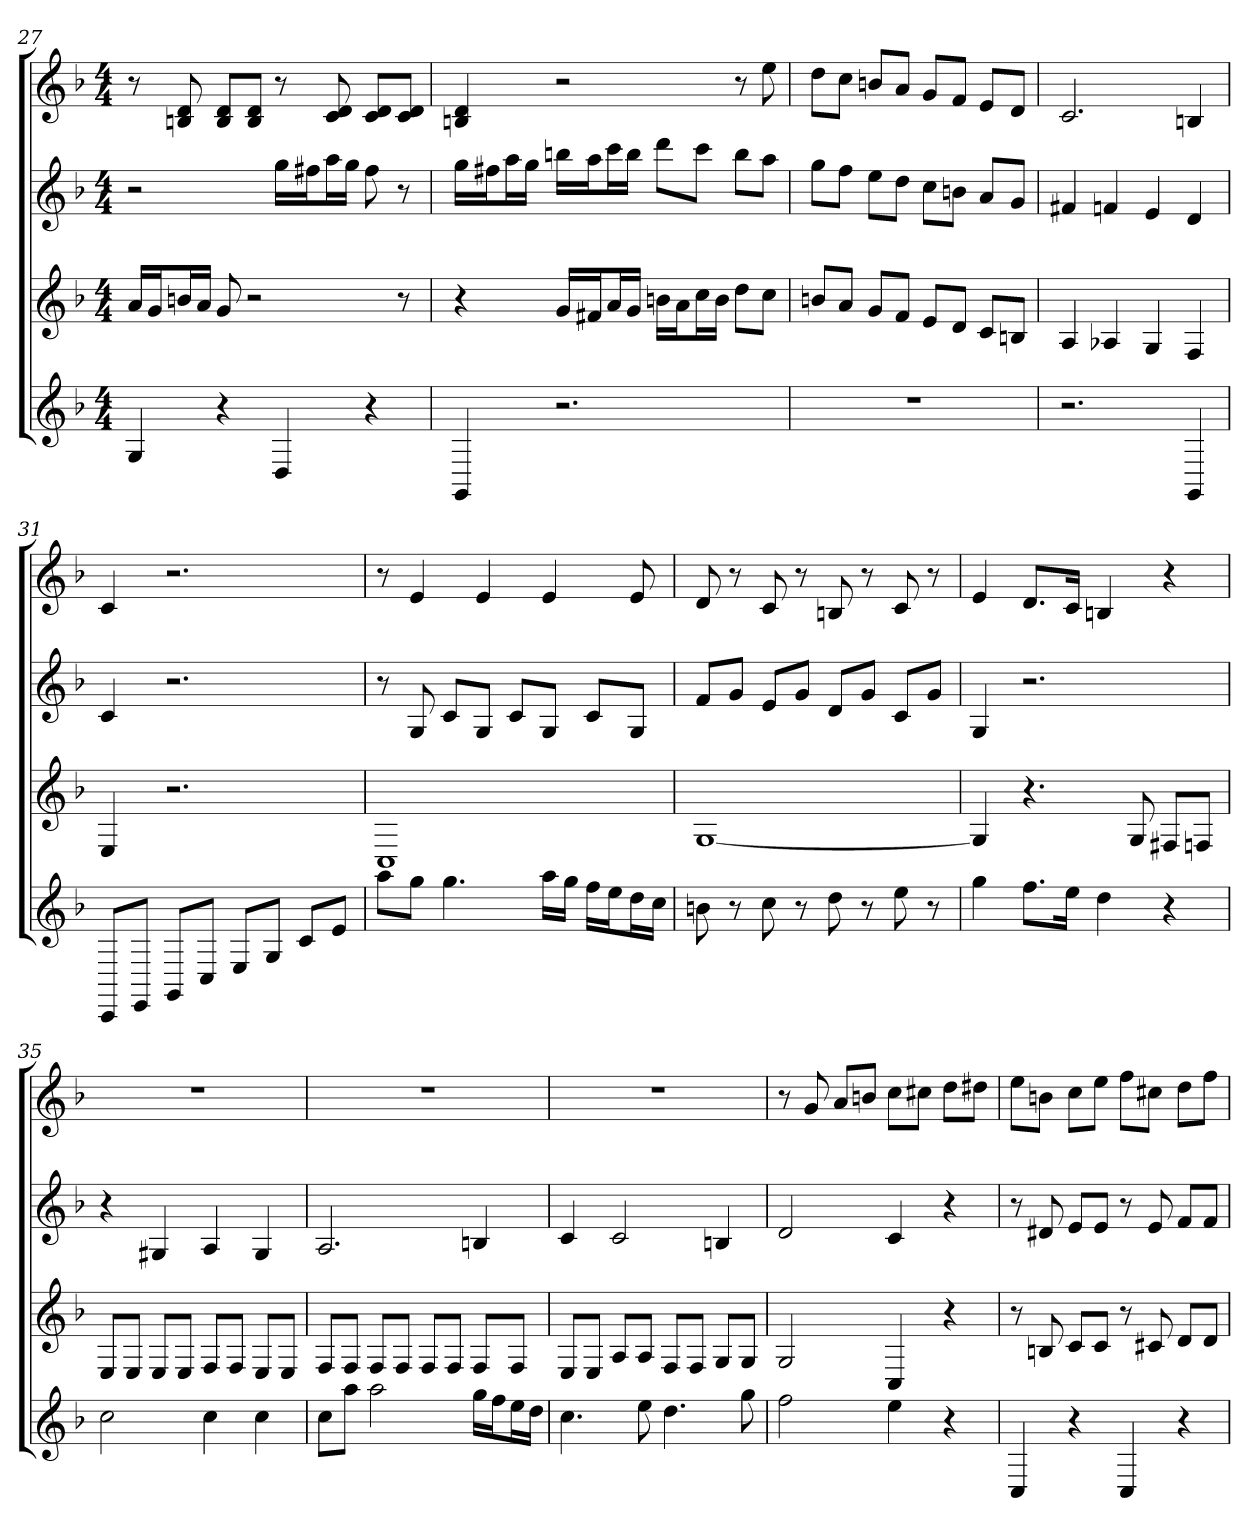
**kern	**kern	**kern	**kern
*part4	*part3	*part2	*part1
*staff4	*staff3	*staff2	*staff1
*k[b-]	*k[b-]	*k[b-]	*k[b-]
*F:	*F:	*F:	*F:
*M4/4	*M4/4	*M4/4	*M4/4
=27	=27	=27	=27
4G	16aLL	2r	8r
.	16gJ	.	.
.	16bnL	.	8Bn 8d
.	16aJJ	.	.
4r	8g	.	8B 8dL
.	2r	.	8B 8dJ
4D	.	16ggLL	8r
.	.	16ff#XJ	.
.	.	16aaL	8c 8d
.	.	16ggJJ	.
4r	.	8ff#	8c 8dL
.	8r	8r	8c 8dJ
=28	=28	=28	=28
4GG	4r	16ggLL	4Bn 4d
.	.	16ff#XJ	.
.	.	16aaL	.
.	.	16ggJJ	.
2.r	16gLL	16bbnLL	2r
.	16f#XJ	16aaJ	.
.	16aL	16cccL	.
.	16gJJ	16bbJJ	.
.	16bnLL	8dddL	.
.	16aJ	.	.
.	16ccL	8cccJ	.
.	16bJJ	.	.
.	8ddL	8bbL	8r
.	8ccJ	8aaJ	8ee
=29	=29	=29	=29
1r	8bnL	8ggL	8ddL
.	8aJ	8ffJ	8ccJ
.	8gL	8eeL	8bnL
.	8fJ	8ddJ	8aJ
.	8eL	8ccL	8gL
.	8dJ	8bnJ	8fJ
.	8cL	8aL	8eL
.	8BnJ	8gJ	8dJ
=30	=30	=30	=30
2.r	4A	4f#X	2.c
.	4A-X	4fn	.
.	4G	4e	.
4GG	4F	4d	4Bn
=31	=31	=31	=31
8CCL	4E	4c	4c
8EEJ	.	.	.
8GGL	2.r	2.r	2.r
8CJ	.	.	.
8EL	.	.	.
8GJ	.	.	.
8cL	.	.	.
8eJ	.	.	.
=32	=32	=32	=32
8aaL	1C	8r	8r
8ggJ	.	8G	4e
4.gg	.	8cL	.
.	.	8GJ	4e
.	.	8cL	.
16aaLL	.	8GJ	4e
16ggJJ	.	.	.
16ffLL	.	8cL	.
16eeJ	.	.	.
16ddL	.	8GJ	8e
16ccJJ	.	.	.
=33	=33	=33	=33
8bn	[1G	8fL	8d
8r	.	8gJ	8r
8cc	.	8eL	8c
8r	.	8gJ	8r
8dd	.	8dL	8Bn
8r	.	8gJ	8r
8ee	.	8cL	8c
8r	.	8gJ	8r
=34	=34	=34	=34
4gg	4G]	4G	4e
8.ffL	4.r	2.r	8.dL
16eeJk	.	.	16cJk
4dd	.	.	4Bn
.	8G	.	.
4r	8F#XL	.	4r
.	8FnJ	.	.
=35	=35	=35	=35
2cc	8EL	4r	1r
.	8EJ	.	.
.	8EL	4G#X	.
.	8EJ	.	.
4cc	8FL	4A	.
.	8FJ	.	.
4cc	8EL	4G#	.
.	8EJ	.	.
=36	=36	=36	=36
8ccL	8FL	2.A	1r
8aaJ	8FJ	.	.
2aa	8FL	.	.
.	8FJ	.	.
.	8FL	.	.
.	8FJ	.	.
16ggLL	8FL	4Bn	.
16ffJ	.	.	.
16eeL	8FJ	.	.
16ddJJ	.	.	.
=37	=37	=37	=37
4.cc	8EL	4c	1r
.	8EJ	.	.
.	8AL	2c	.
8ee	8AJ	.	.
4.dd	8FL	.	.
.	8FJ	.	.
.	8GL	4Bn	.
8gg	8GJ	.	.
=38	=38	=38	=38
2ff	2G	2d	8r
.	.	.	8g
.	.	.	8aL
.	.	.	8bnJ
4ee	4C	4c	8ccL
.	.	.	8cc#XJ
4r	4r	4r	8ddL
.	.	.	8dd#XJ
=39	=39	=39	=39
4C	8r	8r	8eeL
.	8Bn	8d#X	8bnJ
4r	8cL	8eL	8ccL
.	8cJ	8eJ	8eeJ
4C	8r	8r	8ffL
.	8c#X	8e	8cc#XJ
4r	8dL	8fL	8ddL
.	8dJ	8fJ	8ffJ
=	=	=	=
*-	*-	*-	*-
